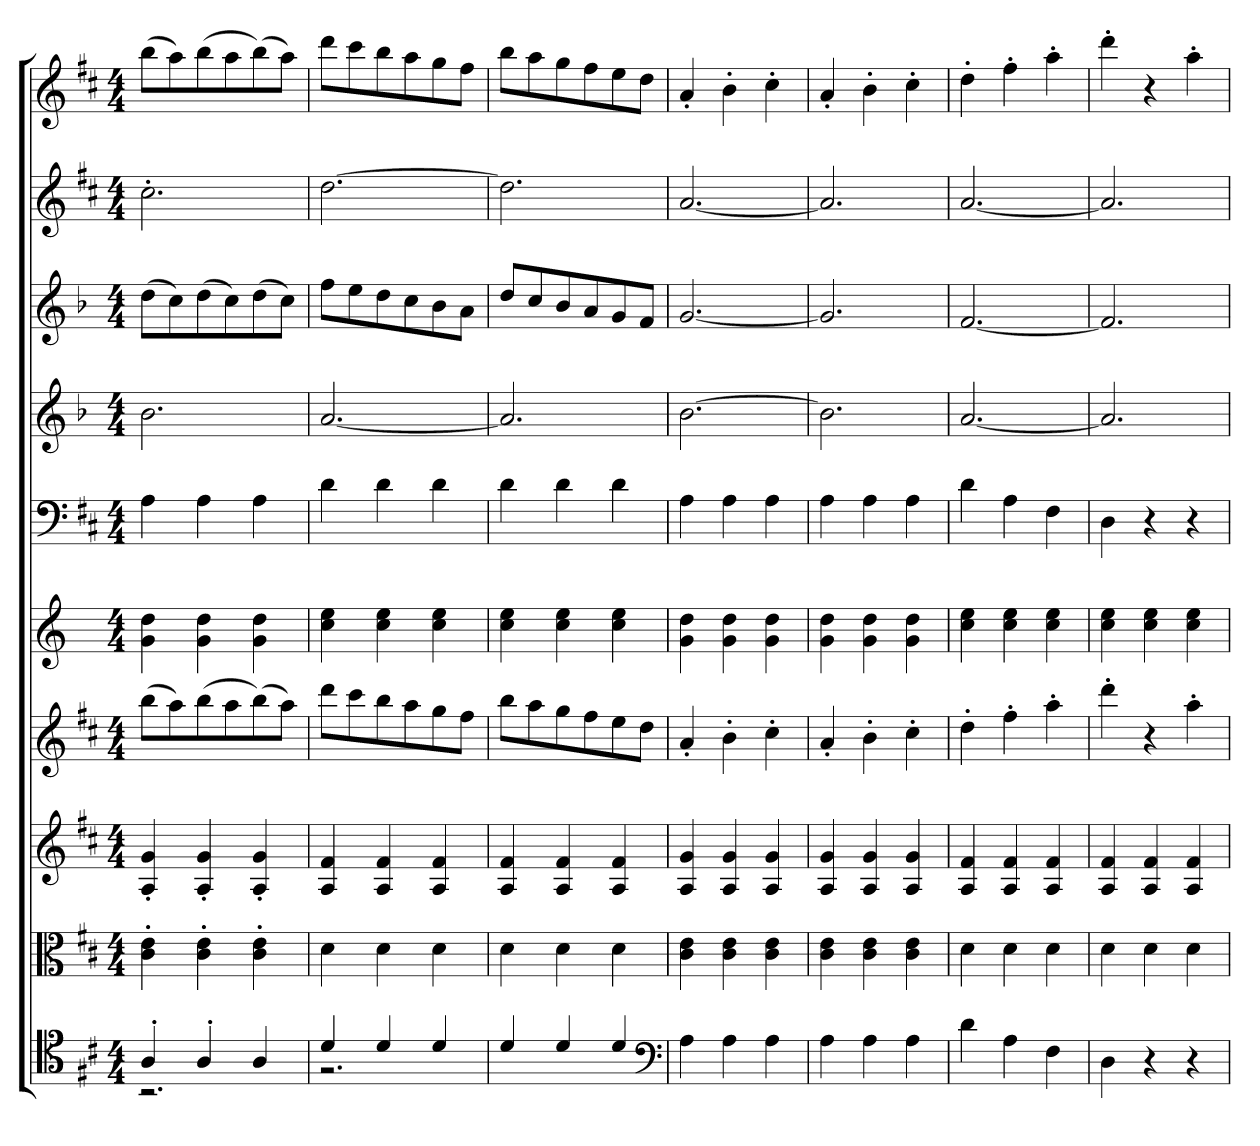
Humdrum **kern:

**kern	**kern	**kern	**kern	**kern	**kern	**kern	**kern	**kern	**kern
*part10	*part9	*part8	*part7	*part6	*part5	*part4	*part3	*part2	*part1
*staff10	*staff9	*staff8	*staff7	*staff6	*staff5	*staff4	*staff3	*staff2	*staff1
*clefC4	*clefC3	*clefG2	*clefG2	*clefG2	*clefF4	*clefG2	*clefG2	*clefG2	*clefG2
*k[f#c#]	*k[f#c#]	*k[f#c#]	*k[f#c#]	*k[]	*k[f#c#]	*k[b-]	*k[b-]	*k[f#c#]	*k[f#c#]
*M4/4	*M4/4	*M4/4	*M4/4	*M4/4	*M4/4	*M4/4	*M4/4	*M4/4	*M4/4
=	=	=	=	=	=	=	=	=	=
*^	*	*	*	*	*	*	*	*	*
4A'/	2.r	4c#'\ 4e'\	4A'/ 4g'/	(8bb\L	4g\ 4dd\	4A\	2.b-\	(8dd\L	2.cc#'\	(8bb\L
.	.	.	.	8aa\)	.	.	.	8cc\)	.	8aa\)
4A'/	.	4c#'\ 4e'\	4A'/ 4g'/	(8bb\	4g\ 4dd\	4A\	.	(8dd\	.	(8bb\
.	.	.	.	8aa\	.	.	.	8cc\)	.	8aa\
4A/	.	4c#'\ 4e'\	4A'/ 4g'/	(8bb\)	4g\ 4dd\	4A\	.	(8dd\	.	(8bb\)
.	.	.	.	8aa\J)	.	.	.	8cc\J)	.	8aa\J)
=1	=1	=1	=1	=1	=1	=1	=1	=1	=1	=1
4d/	2.r	4d\	4A/ 4f#/	8ddd\L	4cc\ 4ee\	4d\	[2.a/	8ff\L	[2.dd\	8ddd\L
.	.	.	.	8ccc#\	.	.	.	8ee\	.	8ccc#\
4d/	.	4d\	4A/ 4f#/	8bb\	4cc\ 4ee\	4d\	.	8dd\	.	8bb\
.	.	.	.	8aa\	.	.	.	8cc\	.	8aa\
4d/	.	4d\	4A/ 4f#/	8gg\	4cc\ 4ee\	4d\	.	8b-\	.	8gg\
.	.	.	.	8ff#\J	.	.	.	8a\J	.	8ff#\J
*v	*v	*	*	*	*	*	*	*	*	*
=2	=2	=2	=2	=2	=2	=2	=2	=2	=2
4d/	4d\	4A/ 4f#/	8bb\L	4cc\ 4ee\	4d\	2.a/]	8dd/L	2.dd\]	8bb\L
.	.	.	8aa\	.	.	.	8cc/	.	8aa\
4d/	4d\	4A/ 4f#/	8gg\	4cc\ 4ee\	4d\	.	8b-/	.	8gg\
.	.	.	8ff#\	.	.	.	8a/	.	8ff#\
4d/	4d\	4A/ 4f#/	8ee\	4cc\ 4ee\	4d\	.	8g/	.	8ee\
.	.	.	8dd\J	.	.	.	8f/J	.	8dd\J
*clefF4	*	*	*	*	*	*	*	*	*
=3	=3	=3	=3	=3	=3	=3	=3	=3	=3
4A\	4c#\ 4e\	4A/ 4g/	4a'/	4g\ 4dd\	4A\	[2.b-\	[2.g/	[2.a/	4a'/
4A\	4c#\ 4e\	4A/ 4g/	4b'\	4g\ 4dd\	4A\	.	.	.	4b'\
4A\	4c#\ 4e\	4A/ 4g/	4cc#'\	4g\ 4dd\	4A\	.	.	.	4cc#'\
=4	=4	=4	=4	=4	=4	=4	=4	=4	=4
4A\	4c#\ 4e\	4A/ 4g/	4a'/	4g\ 4dd\	4A\	2.b-\]	2.g/]	2.a/]	4a'/
4A\	4c#\ 4e\	4A/ 4g/	4b'\	4g\ 4dd\	4A\	.	.	.	4b'\
4A\	4c#\ 4e\	4A/ 4g/	4cc#'\	4g\ 4dd\	4A\	.	.	.	4cc#'\
=5	=5	=5	=5	=5	=5	=5	=5	=5	=5
4d\	4d\	4A/ 4f#/	4dd'\	4cc\ 4ee\	4d\	[2.a/	[2.f/	[2.a/	4dd'\
4A\	4d\	4A/ 4f#/	4ff#'\	4cc\ 4ee\	4A\	.	.	.	4ff#'\
4F#\	4d\	4A/ 4f#/	4aa'\	4cc\ 4ee\	4F#\	.	.	.	4aa'\
=6	=6	=6	=6	=6	=6	=6	=6	=6	=6
4D\	4d\	4A/ 4f#/	4ddd'\	4cc\ 4ee\	4D\	2.a/]	2.f/]	2.a/]	4ddd'\
4r	4d\	4A/ 4f#/	4r	4cc\ 4ee\	4r	.	.	.	4r
4r	4d\	4A/ 4f#/	4aa'\	4cc\ 4ee\	4r	.	.	.	4aa'\
=	=	=	=	=	=	=	=	=	=
*-	*-	*-	*-	*-	*-	*-	*-	*-	*-
